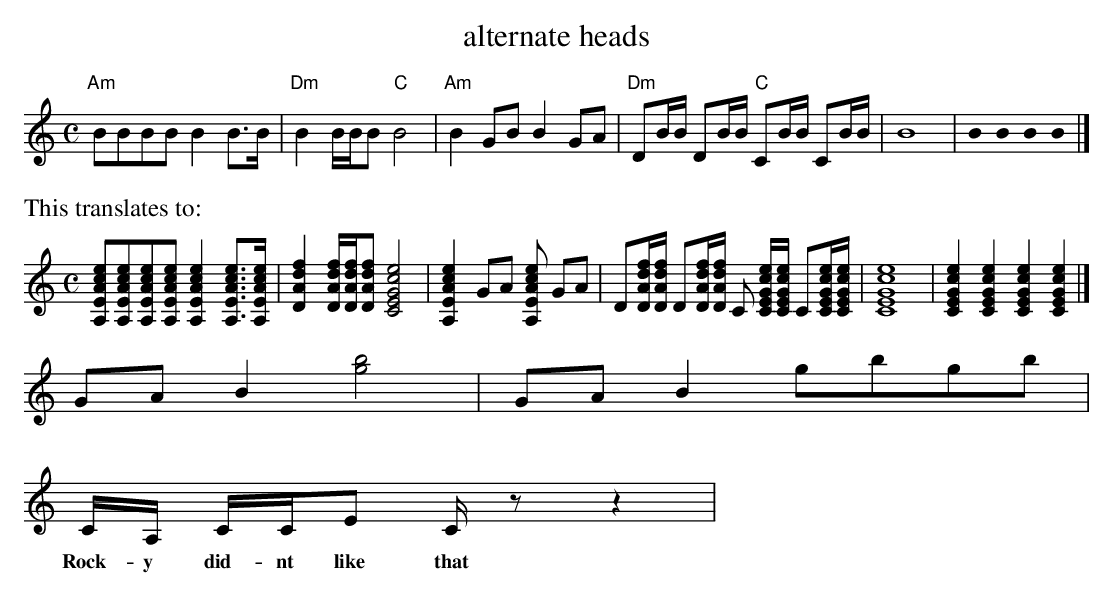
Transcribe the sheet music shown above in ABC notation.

X:1
T:alternate heads
M:C
L:1/8
U:n=!style=normal!
K:C treble style=rhythm
"Am" BBBB B2 B>B | "Dm" B2 B/B/B "C" B4 |"Am" B2 nGnB B2 nGnA | "Dm" nDB/B/ nDB/B/ "C" nCB/B/ nCB/B/ |B8| B0 B0 B0 B0 |]
%%text This translates to:
[M:C][K:style=normal]
[A,EAce][A,EAce][A,EAce][A,EAce] [A,EAce]2 [A,EAce]>[A,EAce] |[DAdf]2 [DAdf]/[DAdf]/[DAdf] [CEGce]4 |[A,EAce]2 GA [A,EAce] GA |D[DAdf]/[DAdf]/ D[DAdf]/[DAdf]/ C [CEGce]/[CEGce]/ C[CEGce]/[CEGce]/ |[CEGce]8 | [CEGce]2 [CEGce]2 [CEGce]2 [CEGce]2 |]
GAB2 !style=harmonic![gb]4|GAB2 [K: style=harmonic]gbgb|
[K: style=x]
C/A,/ C/C/E C/zz2|
w:Rock-y did-nt like that
